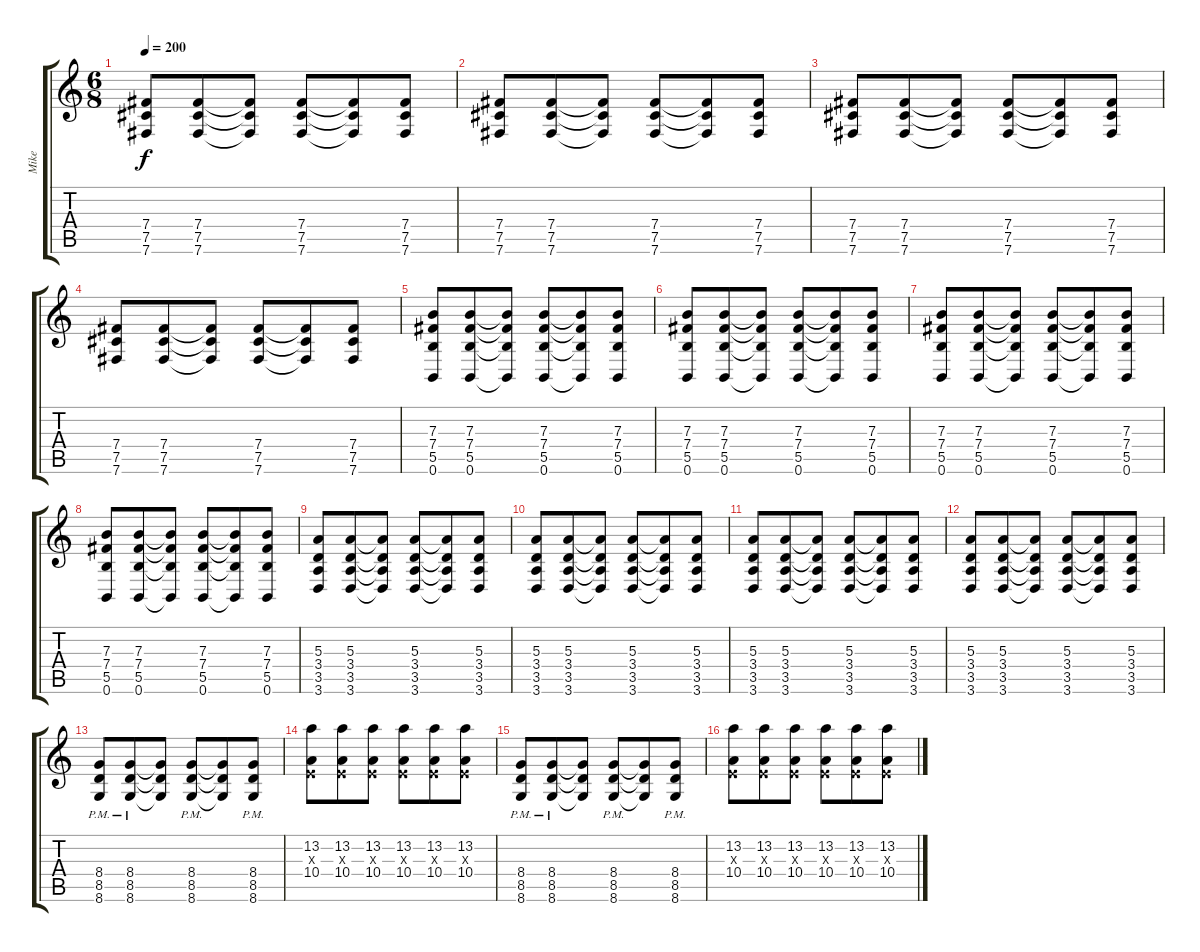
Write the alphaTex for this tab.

\track ("Mike" "Mike") {instrument distortionguitar}
\staff {score tabs}
\tuning (Db4 Ab3 E3 B2 Gb2 B1) {hide}
\ts (6 8)
\tempo 200
\clef g2
\ks c
(7.4 7.5 7.6).8{dy f} (7.4 7.5 7.6).8 (7.4{t} 7.5{t} 7.6{t}).8 (7.4 7.5 7.6).8 (7.4{t} 7.5{t} 7.6{t}).8 (7.4 7.5 7.6).8 |
(7.4 7.5 7.6).8 (7.4 7.5 7.6).8 (7.4{t} 7.5{t} 7.6{t}).8 (7.4 7.5 7.6).8 (7.4{t} 7.5{t} 7.6{t}).8 (7.4 7.5 7.6).8 |
(7.4 7.5 7.6).8 (7.4 7.5 7.6).8 (7.4{t} 7.5{t} 7.6{t}).8 (7.4 7.5 7.6).8 (7.4{t} 7.5{t} 7.6{t}).8 (7.4 7.5 7.6).8 |
(7.4 7.5 7.6).8 (7.4 7.5 7.6).8 (7.4{t} 7.5{t} 7.6{t}).8 (7.4 7.5 7.6).8 (7.4{t} 7.5{t} 7.6{t}).8 (7.4 7.5 7.6).8 |
(7.3 7.4 5.5 0.6).8 (7.3 7.4 5.5 0.6).8 (7.3{t} 7.4{t} 5.5{t} 0.6{t}).8 (7.3 7.4 5.5 0.6).8 (7.3{t} 7.4{t} 5.5{t} 0.6{t}).8 (7.3 7.4 5.5 0.6).8 |
(7.3 7.4 5.5 0.6).8 (7.3 7.4 5.5 0.6).8 (7.3{t} 7.4{t} 5.5{t} 0.6{t}).8 (7.3 7.4 5.5 0.6).8 (7.3{t} 7.4{t} 5.5{t} 0.6{t}).8 (7.3 7.4 5.5 0.6).8 |
(7.3 7.4 5.5 0.6).8 (7.3 7.4 5.5 0.6).8 (7.3{t} 7.4{t} 5.5{t} 0.6{t}).8 (7.3 7.4 5.5 0.6).8 (7.3{t} 7.4{t} 5.5{t} 0.6{t}).8 (7.3 7.4 5.5 0.6).8 |
(7.3 7.4 5.5 0.6).8 (7.3 7.4 5.5 0.6).8 (7.3{t} 7.4{t} 5.5{t} 0.6{t}).8 (7.3 7.4 5.5 0.6).8 (7.3{t} 7.4{t} 5.5{t} 0.6{t}).8 (7.3 7.4 5.5 0.6).8 |
(5.3 3.4 3.5 3.6).8 (5.3 3.4 3.5 3.6).8 (5.3{t} 3.4{t} 3.5{t} 3.6{t}).8 (5.3 3.4 3.5 3.6).8 (5.3{t} 3.4{t} 3.5{t} 3.6{t}).8 (5.3 3.4 3.5 3.6).8 |
(5.3 3.4 3.5 3.6).8 (5.3 3.4 3.5 3.6).8 (5.3{t} 3.4{t} 3.5{t} 3.6{t}).8 (5.3 3.4 3.5 3.6).8 (5.3{t} 3.4{t} 3.5{t} 3.6{t}).8 (5.3 3.4 3.5 3.6).8 |
(5.3 3.4 3.5 3.6).8 (5.3 3.4 3.5 3.6).8 (5.3{t} 3.4{t} 3.5{t} 3.6{t}).8 (5.3 3.4 3.5 3.6).8 (5.3{t} 3.4{t} 3.5{t} 3.6{t}).8 (5.3 3.4 3.5 3.6).8 |
(5.3 3.4 3.5 3.6).8 (5.3 3.4 3.5 3.6).8 (5.3{t} 3.4{t} 3.5{t} 3.6{t}).8 (5.3 3.4 3.5 3.6).8 (5.3{t} 3.4{t} 3.5{t} 3.6{t}).8 (5.3 3.4 3.5 3.6).8 |
(8.4{pm} 8.5{pm} 8.6{pm}).8 (8.4{pm} 8.5{pm} 8.6{pm}).8 (8.4{t} 8.5{t} 8.6{t}).8 (8.4{pm} 8.5{pm} 8.6{pm}).8 (8.4{t} 8.5{t} 8.6{t}).8 (8.4{pm} 8.5{pm} 8.6{pm}).8 |
(13.2 0.3{x} 10.4).8 (13.2 0.3{x} 10.4).8 (13.2 0.3{x} 10.4).8 (13.2 0.3{x} 10.4).8 (13.2 0.3{x} 10.4).8 (13.2 0.3{x} 10.4).8 |
(8.4{pm} 8.5{pm} 8.6{pm}).8 (8.4{pm} 8.5{pm} 8.6{pm}).8 (8.4{t} 8.5{t} 8.6{t}).8 (8.4{pm} 8.5{pm} 8.6{pm}).8 (8.4{t} 8.5{t} 8.6{t}).8 (8.4{pm} 8.5{pm} 8.6{pm}).8 |
(13.2 0.3{x} 10.4).8 (13.2 0.3{x} 10.4).8 (13.2 0.3{x} 10.4).8 (13.2 0.3{x} 10.4).8 (13.2 0.3{x} 10.4).8 (13.2 0.3{x} 10.4).8
